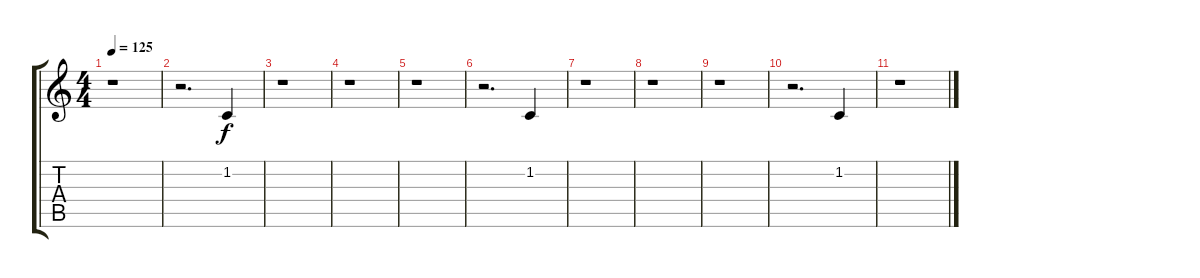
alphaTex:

\track "" {instrument altosax}
\staff {score tabs}
\tuning (E4 B3 G3 D3 A2 E2) {hide}
\ts (4 4)
\tempo 125
\clef g2
\ks c
r.1{dy f} |
r.2{d} 1.2.4 |
r.1 |
r.1 |
r.1 |
r.2{d} 1.2.4{volume 7} |
r.1 |
r.1 |
r.1 |
r.2{d} 1.2.4{volume 1} |
r.1
